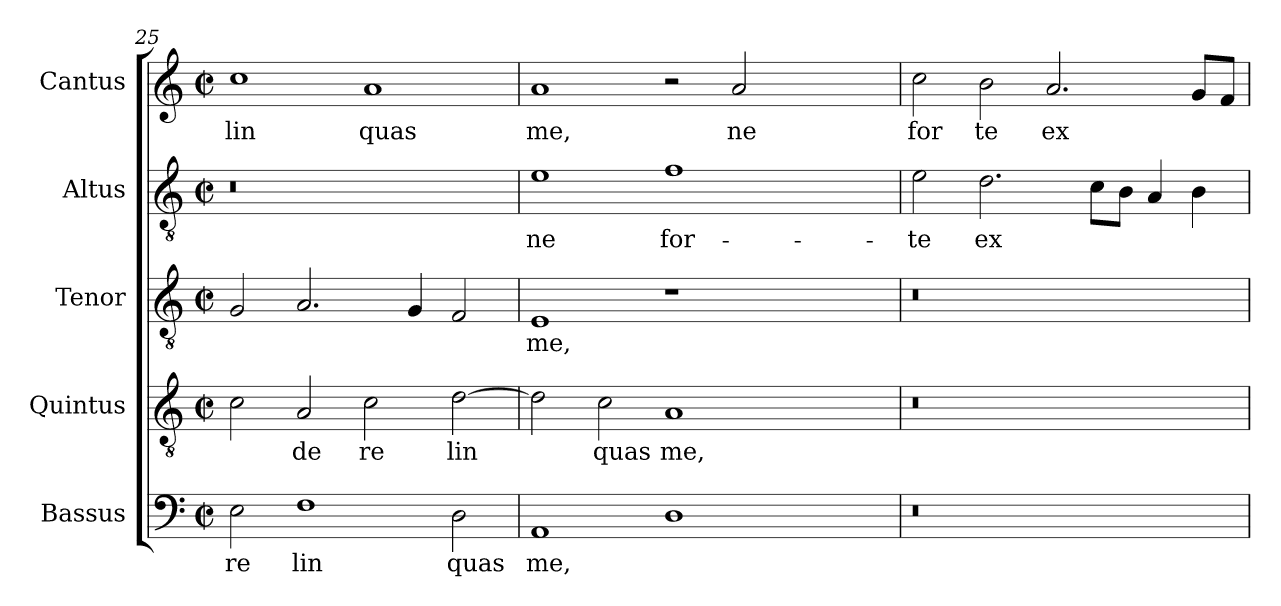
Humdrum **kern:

**kern	**text	**kern	**text	**kern	**text	**kern	**text	**kern	**text
*part5	*part5	*part4	*part4	*part3	*part3	*part2	*part2	*part1	*part1
*staff5	*staff5	*staff4	*staff4	*staff3	*staff3	*staff2	*staff2	*staff1	*staff1
*I"Bassus	*	*I"Quintus	*	*I"Tenor	*	*I"Altus	*	*I"Cantus	*
*clefF4	*	*clefGv2	*	*clefGv2	*	*clefGv2	*	*clefG2	*
*M2/2	*	*M2/2	*	*M2/2	*	*M2/2	*	*M2/2	*
*met(c|)	*	*met(c|)	*	*met(c|)	*	*met(c|)	*	*met(c|)	*
=25	=25	=25	=25	=25	=25	=25	=25	=25	=25
!	!LO:LY:b:cj	!	!	!	!	!	!	!	!LO:LY:b:cj
2E\	re	2c\	.	2G/	.	0r	.	1cc	lin
!	!LO:LY:b:cj	!	!LO:LY:b:cj	!	!	!	!	!	!
1F	lin	2A/	de	2.A/	.	.	.	.	.
!	!	!	!LO:LY:b:cj	!	!	!	!	!	!LO:LY:b:cj
.	.	2c\	re	.	.	.	.	1a	quas
.	.	.	.	4G/	.	.	.	.	.
!	!LO:LY:b:cj	!	!LO:LY:b	!	!	!	!	!	!
2D\	quas	[>2d\	lin	2F/	.	.	.	.	.
=26	=26	=26	=26	=26	=26	=26	=26	=26	=26
!	!LO:LY:b:cj	!	!	!	!LO:LY:b:cj	!	!LO:LY:b:cj	!	!LO:LY:b:cj
1AA	me,	2d\]	.	1E	me,	1e	ne	1a	me,
!	!	!	!LO:LY:b:cj	!	!	!	!	!	!
.	.	2c\	quas	.	.	.	.	.	.
!	!	!	!LO:LY:b:cj	!LO:N:vis=1	!	!	!LO:LY:b:cj	!	!
1D	.	1A	me,	0r	.	1f	for-	2r	.
!	!	!	!	!	!	!	!	!	!LO:LY:b:cj
.	.	.	.	.	.	.	.	2a/	ne
1ryy	.	1ryy	.	.	.	1ryy	.	1ryy	.
!!LO:LB:g=z
=27	=27	=27	=27	=27	=27	=27	=27	=27	=27
!	!	!	!	!	!	!	!LO:LY:b:cj	!	!LO:LY:b:cj
0r	.	0r	.	0r	.	2e\	-te	2cc\	for
!	!	!	!	!	!	!	!LO:LY:b:cj	!	!LO:LY:b:cj
.	.	.	.	.	.	2.d\	ex	2b\	te
!	!	!	!	!	!	!	!	!	!LO:LY:b:cj
.	.	.	.	.	.	.	.	2.a/	ex
.	.	.	.	.	.	8c\L	.	.	.
.	.	.	.	.	.	8B\J	.	.	.
.	.	.	.	.	.	4A/	.	.	.
.	.	.	.	.	.	4B\	.	8g/L	.
.	.	.	.	.	.	.	.	8f/J	.
=	=	=	=	=	=	=	=	=	=
*-	*-	*-	*-	*-	*-	*-	*-	*-	*-
